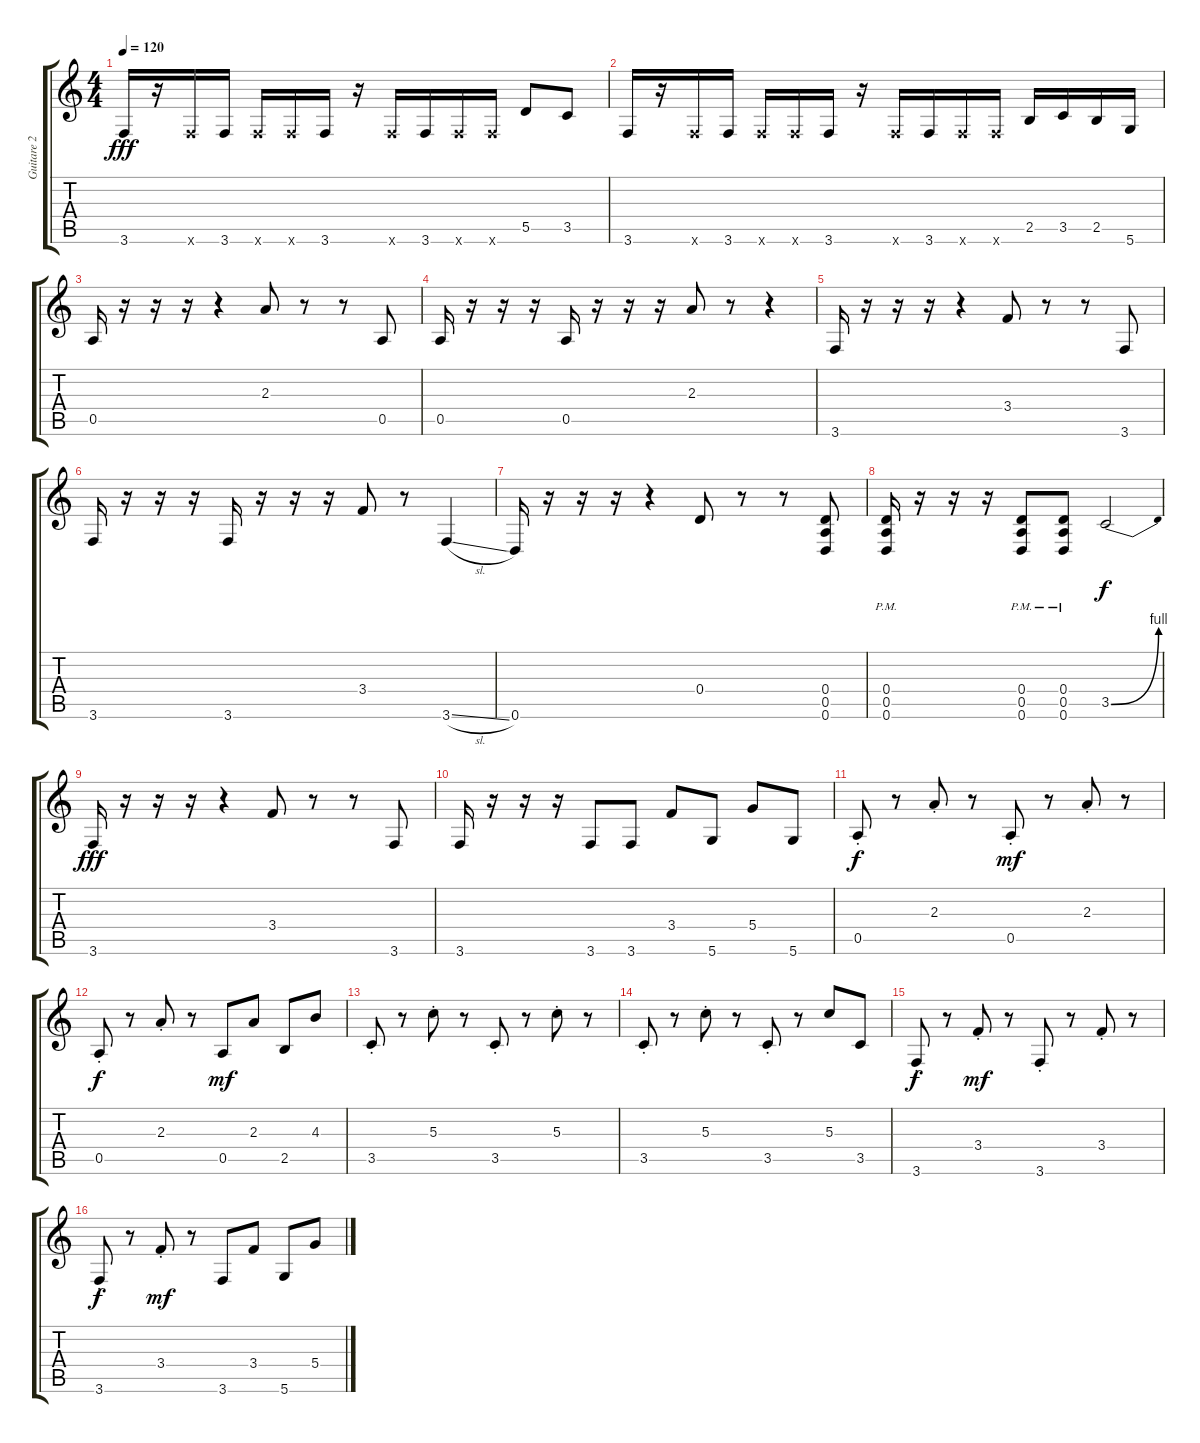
\track ("Guitare 2" "Guitare 2") {instrument distortionguitar}
\staff {score tabs}
\tuning (E4 B3 G3 D3 A2 D2) {hide}
\ts (4 4)
\tempo 120
\clef g2
\ks c
3.6.16{dy fff} r.16 3.6{x}.16 3.6.16 3.6{x}.16 3.6{x}.16 3.6.16 r.16 3.6{x}.16 3.6.16 3.6{x}.16 3.6{x}.16 5.5.8 3.5.8 |
3.6.16 r.16 3.6{x}.16 3.6.16 3.6{x}.16 3.6{x}.16 3.6.16 r.16 3.6{x}.16 3.6.16 3.6{x}.16 3.6{x}.16 2.5.16 3.5.16 2.5.16 5.6.16 |
0.5.16 r.16 r.16 r.16 r.4 2.3.8 r.8 r.8 0.5.8 |
0.5.16 r.16 r.16 r.16 0.5.16 r.16 r.16 r.16 2.3.8 r.8 r.4 |
3.6.16 r.16 r.16 r.16 r.4 3.4.8 r.8 r.8 3.6.8 |
3.6.16 r.16 r.16 r.16 3.6.16 r.16 r.16 r.16 3.4.8 r.8 3.6{sl}.4 |
0.6.16 r.16 r.16 r.16 r.4 0.4.8 r.8 r.8 (0.4 0.5 0.6).8 |
(0.4{pm} 0.5{pm} 0.6{pm}).16 r.16 r.16 r.16 (0.4{pm} 0.5{pm} 0.6{pm}).8 (0.4{pm} 0.5{pm} 0.6{pm}).8 3.5{be (bend 0 0 60 4)}.2{dy f} |
3.6.16{dy fff} r.16 r.16 r.16 r.4 3.4.8 r.8 r.8 3.6.8 |
3.6.16 r.16 r.16 r.16 3.6.8 3.6.8 3.4.8 5.6.8 5.4.8 5.6.8 |
0.5{st}.8{dy f} r.8 2.3{st}.8 r.8 0.5{st}.8{dy mf} r.8 2.3{st}.8 r.8 |
0.5{st}.8{dy f} r.8 2.3{st}.8 r.8 0.5.8{dy mf} 2.3.8 2.5.8 4.3.8 |
3.5{st}.8 r.8 5.3{st}.8 r.8 3.5{st}.8 r.8 5.3{st}.8 r.8 |
3.5{st}.8 r.8 5.3{st}.8 r.8 3.5{st}.8 r.8 5.3.8 3.5.8 |
3.6{st}.8{dy f} r.8 3.4{st}.8{dy mf} r.8 3.6{st}.8 r.8 3.4{st}.8 r.8 |
3.6{st}.8{dy f} r.8 3.4{st}.8{dy mf} r.8 3.6.8 3.4.8 5.6.8 5.4.8
